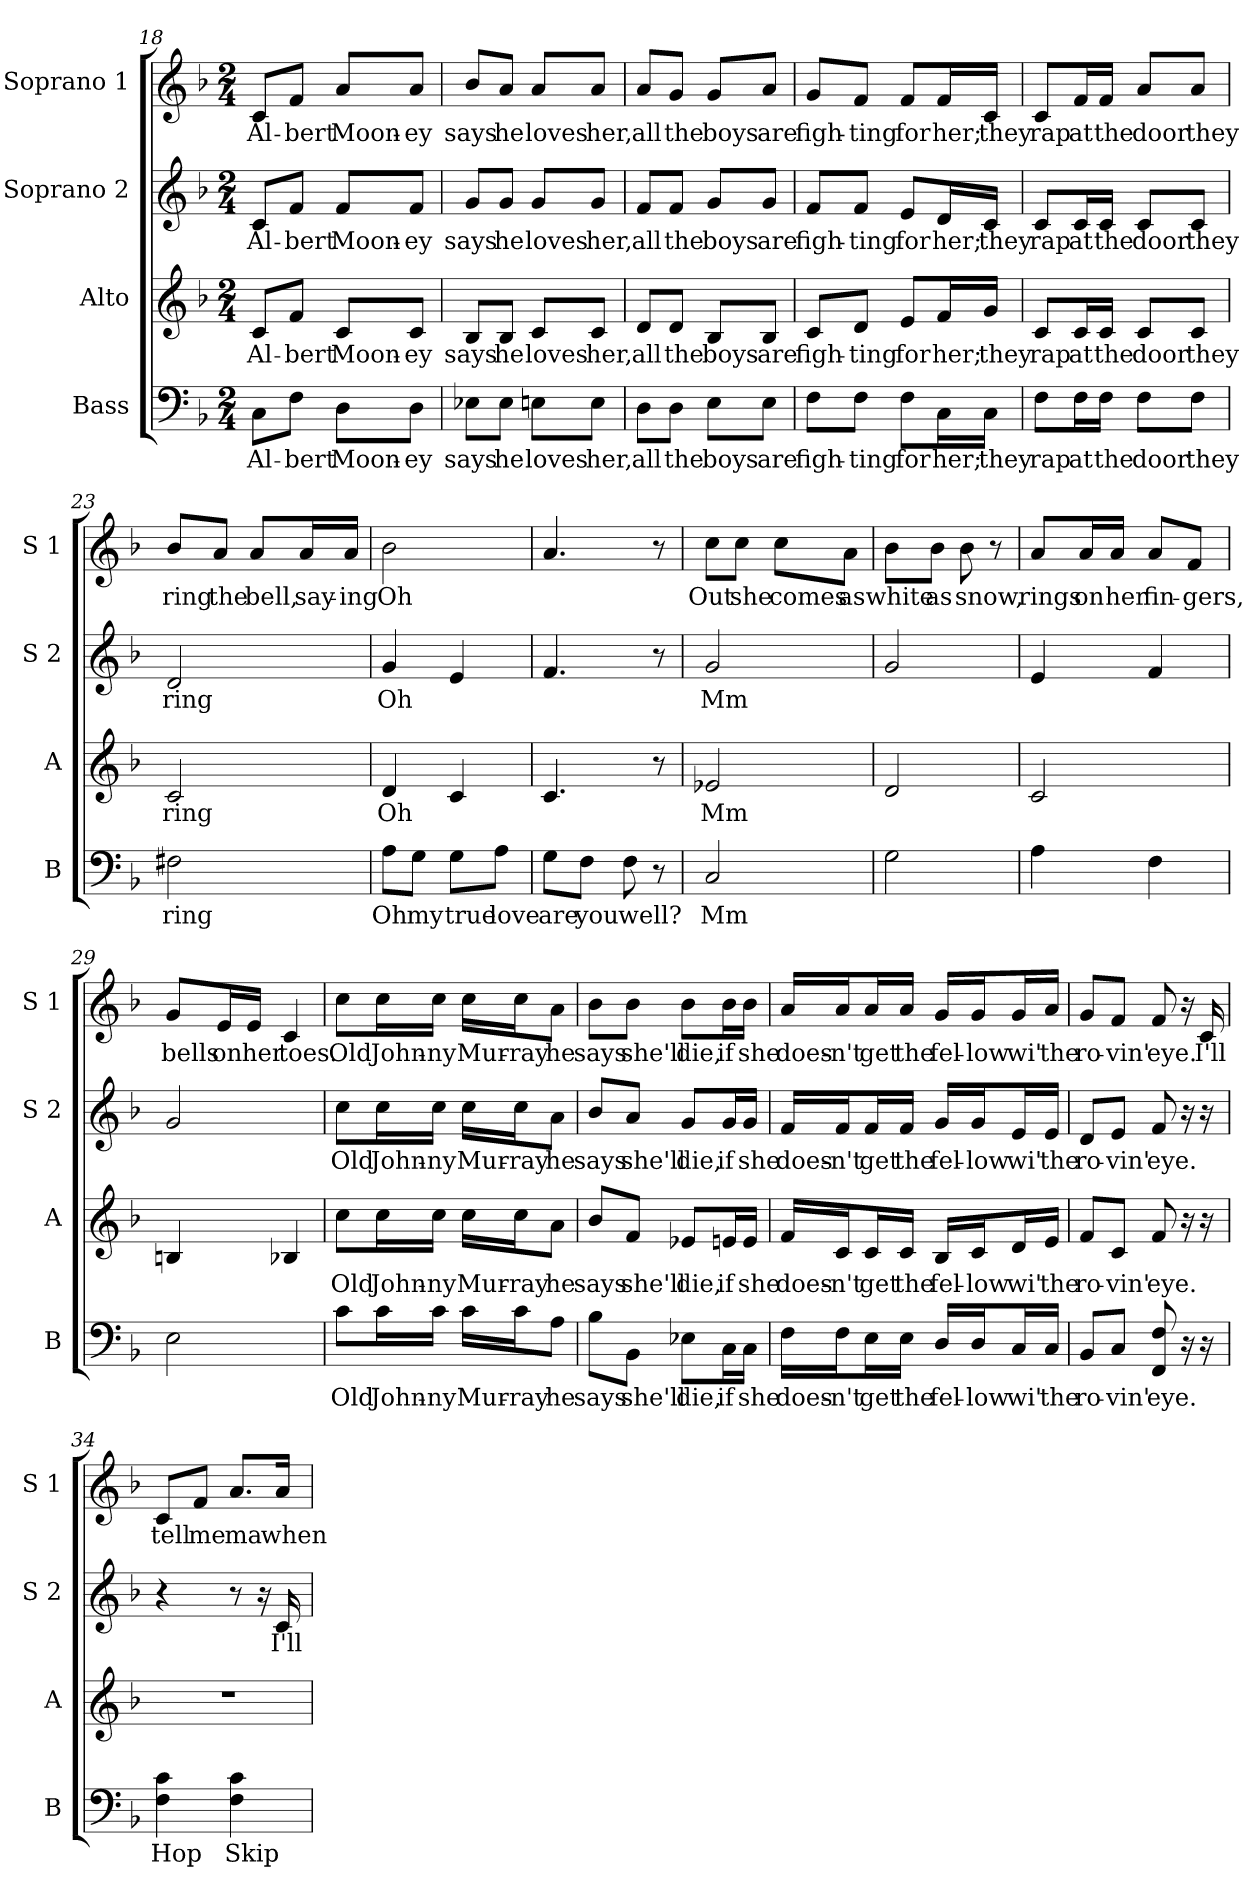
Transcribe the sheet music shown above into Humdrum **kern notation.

**kern	**text	**kern	**text	**kern	**text	**kern	**text
*part4	*part4	*part3	*part3	*part2	*part2	*part1	*part1
*staff4	*staff4	*staff3	*staff3	*staff2	*staff2	*staff1	*staff1
*I"Bass	*	*I"Alto	*	*I"Soprano 2	*	*I"Soprano 1	*
*I'B	*	*I'A	*	*I'S 2	*	*I'S 1	*
*clefF4	*	*clefG2	*	*clefG2	*	*clefG2	*
*k[b-]	*	*k[b-]	*	*k[b-]	*	*k[b-]	*
*F:	*	*F:	*	*F:	*	*F:	*
*M2/4	*	*M2/4	*	*M2/4	*	*M2/4	*
=18	=18	=18	=18	=18	=18	=18	=18
!	!LO:LY:b	!	!LO:LY:b	!	!LO:LY:b	!	!LO:LY:b
8C\L	Al-	8c/L	Al-	8c/L	Al-	8c/L	Al-
!	!LO:LY:b	!	!LO:LY:b	!	!LO:LY:b	!	!LO:LY:b
8F\J	-bert	8f/J	-bert	8f/J	-bert	8f/J	-bert
!	!LO:LY:b	!	!LO:LY:b	!	!LO:LY:b	!	!LO:LY:b
8D\L	Moon-	8c/L	Moon-	8f/L	Moon-	8a/L	Moon-
!	!LO:LY:b	!	!LO:LY:b	!	!LO:LY:b	!	!LO:LY:b
8D\J	-ey	8c/J	-ey	8f/J	-ey	8a/J	-ey
=19	=19	=19	=19	=19	=19	=19	=19
!	!LO:LY:b	!	!LO:LY:b	!	!LO:LY:b	!	!LO:LY:b
8E-X\L	says	8B-/L	says	8g/L	says	8b-/L	says
!	!LO:LY:b	!	!LO:LY:b	!	!LO:LY:b	!	!LO:LY:b
8E-\J	he	8B-/J	he	8g/J	he	8a/J	he
!	!LO:LY:b	!	!LO:LY:b	!	!LO:LY:b	!	!LO:LY:b
8En\L	loves	8c/L	loves	8g/L	loves	8a/L	loves
!	!LO:LY:b	!	!LO:LY:b	!	!LO:LY:b	!	!LO:LY:b
8E\J	her,	8c/J	her,	8g/J	her,	8a/J	her,
=20	=20	=20	=20	=20	=20	=20	=20
!	!LO:LY:b	!	!LO:LY:b	!	!LO:LY:b	!	!LO:LY:b
8D\L	all	8d/L	all	8f/L	all	8a/L	all
!	!LO:LY:b	!	!LO:LY:b	!	!LO:LY:b	!	!LO:LY:b
8D\J	the	8d/J	the	8f/J	the	8g/J	the
!	!LO:LY:b	!	!LO:LY:b	!	!LO:LY:b	!	!LO:LY:b
8E\L	boys	8B-/L	boys	8g/L	boys	8g/L	boys
!	!LO:LY:b	!	!LO:LY:b	!	!LO:LY:b	!	!LO:LY:b
8E\J	are	8B-/J	are	8g/J	are	8a/J	are
=21	=21	=21	=21	=21	=21	=21	=21
!	!LO:LY:b	!	!LO:LY:b	!	!LO:LY:b	!	!LO:LY:b
8F\L	figh-	8c/L	figh-	8f/L	figh-	8g/L	figh-
!	!LO:LY:b	!	!LO:LY:b	!	!LO:LY:b	!	!LO:LY:b
8F\J	-ting	8d/J	-ting	8f/J	-ting	8f/J	-ting
!	!LO:LY:b	!	!LO:LY:b	!	!LO:LY:b	!	!LO:LY:b
8F\L	for	8e/L	for	8e/L	for	8f/L	for
!	!LO:LY:b	!	!LO:LY:b	!	!LO:LY:b	!	!LO:LY:b
16C\L	her;	16f/L	her;	16d/L	her;	16f/L	her;
!	!LO:LY:b	!	!LO:LY:b	!	!LO:LY:b	!	!LO:LY:b
16C\JJ	they	16g/JJ	they	16c/JJ	they	16c/JJ	they
=22	=22	=22	=22	=22	=22	=22	=22
!	!LO:LY:b	!	!LO:LY:b	!	!LO:LY:b	!	!LO:LY:b
8F\L	rap	8c/L	rap	8c/L	rap	8c/L	rap
!	!LO:LY:b	!	!LO:LY:b	!	!LO:LY:b	!	!LO:LY:b
16F\L	at	16c/L	at	16c/L	at	16f/L	at
!	!LO:LY:b	!	!LO:LY:b	!	!LO:LY:b	!	!LO:LY:b
16F\JJ	the	16c/JJ	the	16c/JJ	the	16f/JJ	the
!	!LO:LY:b	!	!LO:LY:b	!	!LO:LY:b	!	!LO:LY:b
8F\L	door	8c/L	door	8c/L	door	8a/L	door
!	!LO:LY:b	!	!LO:LY:b	!	!LO:LY:b	!	!LO:LY:b
8F\J	they	8c/J	they	8c/J	they	8a/J	they
!!LO:LB:g=z
=23	=23	=23	=23	=23	=23	=23	=23
!	!LO:LY:b	!	!LO:LY:b	!	!LO:LY:b	!	!LO:LY:b
2F#X\	ring	2c/	ring	2d/	ring	8b-/L	ring
!	!	!	!	!	!	!	!LO:LY:b
.	.	.	.	.	.	8a/J	the
!	!	!	!	!	!	!	!LO:LY:b
.	.	.	.	.	.	8a/L	bell,
!	!	!	!	!	!	!	!LO:LY:b
.	.	.	.	.	.	16a/L	say-
!	!	!	!	!	!	!	!LO:LY:b
.	.	.	.	.	.	16a/JJ	-ing
=24	=24	=24	=24	=24	=24	=24	=24
!	!LO:LY:b	!	!LO:LY:b	!	!LO:LY:b	!	!LO:LY:b
8A\L	Oh	4d/	Oh	4g/	Oh	2b-\	Oh
!	!LO:LY:b	!	!	!	!	!	!
8G\J	my	.	.	.	.	.	.
!	!LO:LY:b	!	!	!	!	!	!
8G\L	true	4c/	.	4e/	.	.	.
!	!LO:LY:b	!	!	!	!	!	!
8A\J	love	.	.	.	.	.	.
=25	=25	=25	=25	=25	=25	=25	=25
!	!LO:LY:b	!	!	!	!	!	!
8G\L	are	4.c/	.	4.f/	.	4.a/	.
!	!LO:LY:b	!	!	!	!	!	!
8F\J	you	.	.	.	.	.	.
!	!LO:LY:b	!	!	!	!	!	!
8F\	well?	.	.	.	.	.	.
8r	.	8r	.	8r	.	8r	.
=26	=26	=26	=26	=26	=26	=26	=26
!	!LO:LY:b	!	!LO:LY:b	!	!LO:LY:b	!	!LO:LY:b
2C/	Mm	2e-X/	Mm	2g/	Mm	8cc\L	Out
!	!	!	!	!	!	!	!LO:LY:b
.	.	.	.	.	.	8cc\J	she
!	!	!	!	!	!	!	!LO:LY:b
.	.	.	.	.	.	8cc\L	comes
!	!	!	!	!	!	!	!LO:LY:b
.	.	.	.	.	.	8a\J	as
=27	=27	=27	=27	=27	=27	=27	=27
!	!	!	!	!	!	!	!LO:LY:b
2G\	.	2d/	.	2g/	.	8b-\L	white
!	!	!	!	!	!	!	!LO:LY:b
.	.	.	.	.	.	8b-\J	as
!	!	!	!	!	!	!	!LO:LY:b
.	.	.	.	.	.	8b-\	snow,
.	.	.	.	.	.	8r	.
=28	=28	=28	=28	=28	=28	=28	=28
!	!	!	!	!	!	!	!LO:LY:b
4A\	.	2c/	.	4e/	.	8a/L	rings
!	!	!	!	!	!	!	!LO:LY:b
.	.	.	.	.	.	16a/L	on
!	!	!	!	!	!	!	!LO:LY:b
.	.	.	.	.	.	16a/JJ	her
!	!	!	!	!	!	!	!LO:LY:b
4F\	.	.	.	4f/	.	8a/L	fin-
!	!	!	!	!	!	!	!LO:LY:b
.	.	.	.	.	.	8f/J	-gers,
!!LO:LB:g=z
=29	=29	=29	=29	=29	=29	=29	=29
!	!	!	!	!	!	!	!LO:LY:b
2E\	.	4Bn/	.	2g/	.	8g/L	bells
!	!	!	!	!	!	!	!LO:LY:b
.	.	.	.	.	.	16e/L	on
!	!	!	!	!	!	!	!LO:LY:b
.	.	.	.	.	.	16e/JJ	her
!	!	!	!	!	!	!	!LO:LY:b
.	.	4B-X/	.	.	.	4c/	toes.
=30	=30	=30	=30	=30	=30	=30	=30
!	!LO:LY:b	!	!LO:LY:b	!	!LO:LY:b	!	!LO:LY:b
8c\L	Old	8cc\L	Old	8cc\L	Old	8cc\L	Old
!	!LO:LY:b	!	!LO:LY:b	!	!LO:LY:b	!	!LO:LY:b
16c\L	John-	16cc\L	John-	16cc\L	John-	16cc\L	John-
!	!LO:LY:b	!	!LO:LY:b	!	!LO:LY:b	!	!LO:LY:b
16c\JJ	-ny	16cc\JJ	-ny	16cc\JJ	-ny	16cc\JJ	-ny
!	!LO:LY:b	!	!LO:LY:b	!	!LO:LY:b	!	!LO:LY:b
16c\LL	Mur-	16cc\LL	Mur-	16cc\LL	Mur-	16cc\LL	Mur-
!	!LO:LY:b	!	!LO:LY:b	!	!LO:LY:b	!	!LO:LY:b
16c\J	-ray	16cc\J	-ray	16cc\J	-ray	16cc\J	-ray
!	!LO:LY:b	!	!LO:LY:b	!	!LO:LY:b	!	!LO:LY:b
8A\J	he	8a\J	he	8a\J	he	8a\J	he
=31	=31	=31	=31	=31	=31	=31	=31
!	!LO:LY:b	!	!LO:LY:b	!	!LO:LY:b	!	!LO:LY:b
8B-\L	says	8b-/L	says	8b-/L	says	8b-\L	says
!	!LO:LY:b	!	!LO:LY:b	!	!LO:LY:b	!	!LO:LY:b
8BB-\J	she'll	8f/J	she'll	8a/J	she'll	8b-\J	she'll
!	!LO:LY:b	!	!LO:LY:b	!	!LO:LY:b	!	!LO:LY:b
8E-X\L	die,	8e-X/L	die,	8g/L	die,	8b-\L	die,
!	!LO:LY:b	!	!LO:LY:b	!	!LO:LY:b	!	!LO:LY:b
16C\L	if	16en/L	if	16g/L	if	16b-\L	if
!	!LO:LY:b	!	!LO:LY:b	!	!LO:LY:b	!	!LO:LY:b
16C\JJ	she	16e/JJ	she	16g/JJ	she	16b-\JJ	she
=32	=32	=32	=32	=32	=32	=32	=32
!	!LO:LY:b	!	!LO:LY:b	!	!LO:LY:b	!	!LO:LY:b
16F\LL	does-	16f/LL	does-	16f/LL	does-	16a/LL	does-
!	!LO:LY:b	!	!LO:LY:b	!	!LO:LY:b	!	!LO:LY:b
16F\J	-n't	16c/J	-n't	16f/J	-n't	16a/J	-n't
!	!LO:LY:b	!	!LO:LY:b	!	!LO:LY:b	!	!LO:LY:b
16E\L	get	16c/L	get	16f/L	get	16a/L	get
!	!LO:LY:b	!	!LO:LY:b	!	!LO:LY:b	!	!LO:LY:b
16E\JJ	the	16c/JJ	the	16f/JJ	the	16a/JJ	the
!	!LO:LY:b	!	!LO:LY:b	!	!LO:LY:b	!	!LO:LY:b
16D/LL	fel-	16B-/LL	fel-	16g/LL	fel-	16g/LL	fel-
!	!LO:LY:b	!	!LO:LY:b	!	!LO:LY:b	!	!LO:LY:b
16D/J	-low	16c/J	-low	16g/J	-low	16g/J	-low
!	!LO:LY:b	!	!LO:LY:b	!	!LO:LY:b	!	!LO:LY:b
16C/L	wi'	16d/L	wi'	16e/L	wi'	16g/L	wi'
!	!LO:LY:b	!	!LO:LY:b	!	!LO:LY:b	!	!LO:LY:b
16C/JJ	the	16e/JJ	the	16e/JJ	the	16a/JJ	the
=33	=33	=33	=33	=33	=33	=33	=33
!	!LO:LY:b	!	!LO:LY:b	!	!LO:LY:b	!	!LO:LY:b
8BB-/L	ro-	8f/L	ro-	8d/L	ro-	8g/L	ro-
!	!LO:LY:b	!	!LO:LY:b	!	!LO:LY:b	!	!LO:LY:b
8C/J	-vin'	8c/J	-vin'	8e/J	-vin'	8f/J	-vin'
!	!LO:LY:b	!	!LO:LY:b	!	!LO:LY:b	!	!LO:LY:b
8FF/ 8F/	eye.	8f/	eye.	8f/	eye.	8f/	eye.
16r	.	16r	.	16r	.	16r	.
!	!	!	!	!	!	!	!LO:LY:b
16r	.	16r	.	16r	.	16c/	I'll
!!LO:LB:g=z
=34	=34	=34	=34	=34	=34	=34	=34
!	!LO:LY:b	!	!	!	!	!	!LO:LY:b
4F\ 4c\	Hop	2r	.	4r	.	8c/L	tell
!	!	!	!	!	!	!	!LO:LY:b
.	.	.	.	.	.	8f/J	me
!	!LO:LY:b	!	!	!	!	!	!LO:LY:b
4F\ 4c\	Skip	.	.	8r	.	8.a/L	ma
.	.	.	.	16r	.	.	.
!	!	!	!	!	!LO:LY:b	!	!LO:LY:b
.	.	.	.	16c/	I'll	16a/Jk	when
=	=	=	=	=	=	=	=
*-	*-	*-	*-	*-	*-	*-	*-
